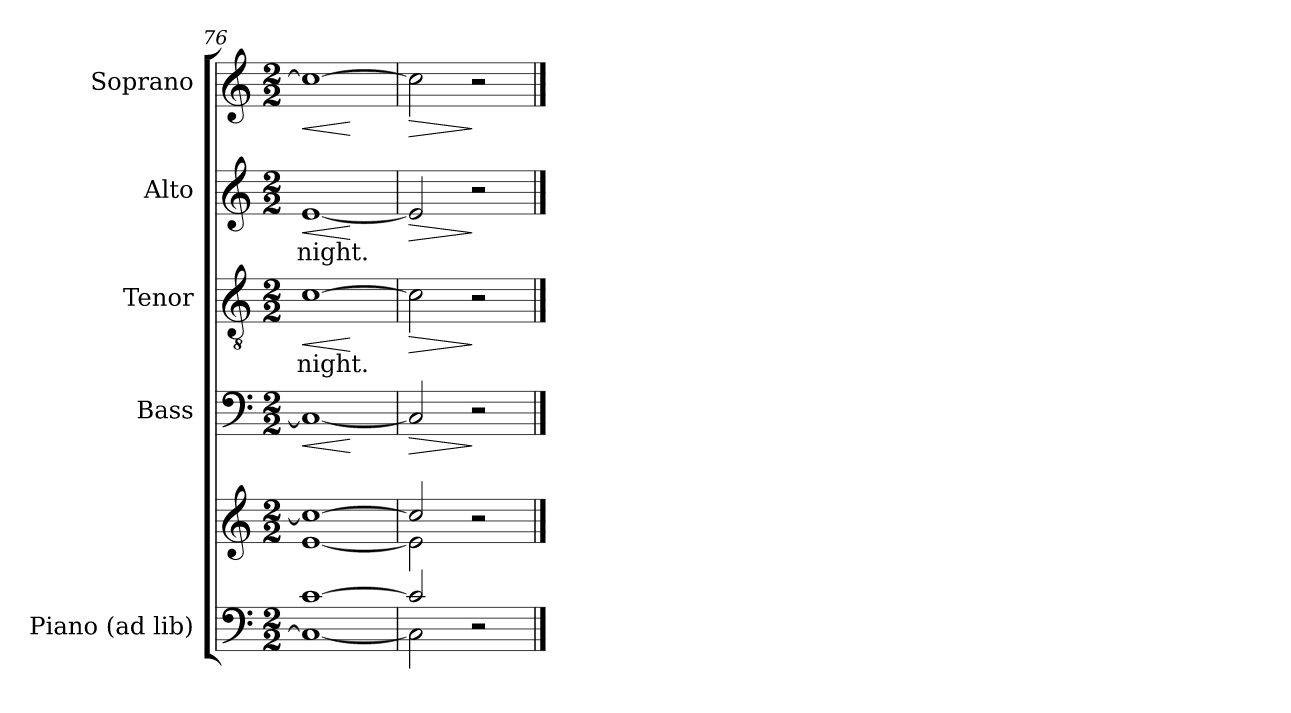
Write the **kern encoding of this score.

**kern	**kern	**kern	**dynam	**kern	**text	**dynam	**kern	**text	**dynam	**kern	**dynam
*part5	*part5	*part4	*part4	*part3	*part3	*part3	*part2	*part2	*part2	*part1	*part1
*staff6	*staff5	*staff4	*staff4	*staff3	*staff3	*staff3	*staff2	*staff2	*staff2	*staff1	*staff1
*I"Piano (ad lib)	*	*I"Bass	*	*I"Tenor	*	*	*I"Alto	*	*	*I"Soprano	*
*I'Pno.	*	*I'B.	*	*I'T.	*	*	*I'A.	*	*	*I'S.	*
*clefF4	*clefG2	*clefF4	*	*clefGv2	*	*	*clefG2	*	*	*clefG2	*
*	*	*	*	*ITrd7c12	*	*	*	*	*	*	*
*k[]	*k[]	*k[]	*	*k[]	*	*	*k[]	*	*	*k[]	*
*C:	*C:	*C:	*	*C:	*	*	*C:	*	*	*C:	*
*M2/2	*M2/2	*M2/2	*	*M2/2	*	*	*M2/2	*	*	*M2/2	*
=76	=76	=76	=76	=76	=76	=76	=76	=76	=76	=76	=76
!	!	!	!LO:HP:b	!	!	!	!	!	!	!	!
!	!	!	!	!	!LO:LY:b:color=#000000	!LO:HP:b	!	!	!	!	!
!	!	!	!	!	!	!	!	!LO:LY:b:color=#000000	!LO:HP:b	!	!LO:HP:b
1Ci_< [>1ci	[<1ei 1cci_>	1Ci_<	<	[>1Ci	night.	<	[<1ei	night.	<	1cci_>	<
.	.	.	[	.	.	[	.	.	[	.	[
=77	=77	=77	=77	=77	=77	=77	=77	=77	=77	=77	=77
*^	*^	*	*	*	*	*	*	*	*	*	*
!	!	!	!	!	!LO:HP:b	!	!	!LO:HP:b	!	!	!LO:HP:b	!	!LO:HP:b
2ci/]	2Ci\]	2cci/]	2ei\]	2Ci/]	>	2Ci\]	.	>	2ei/]	.	>	2cci\]	>
2r	2ryy	2r	2ryy	2r	]	2r	.	]	2r	.	]	2r	]
*v	*v	*	*	*	*	*	*	*	*	*	*	*	*
*	*v	*v	*	*	*	*	*	*	*	*	*	*
==	==	==	==	==	==	==	==	==	==	==	==
*-	*-	*-	*-	*-	*-	*-	*-	*-	*-	*-	*-
